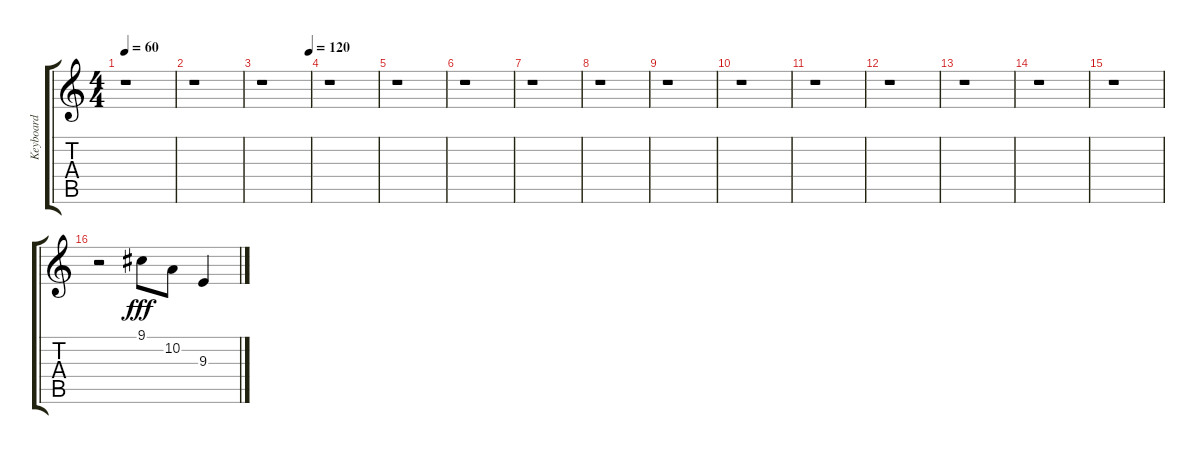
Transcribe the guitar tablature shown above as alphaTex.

\track ("Keyboard" "Keyboard") {instrument synthstrings1}
\staff {score tabs}
\tuning (E4 B3 G3 D3 A2 E2) {hide}
\ts (4 4)
\tempo 60
\clef g2
\ks c
r.1{dy fff} |
r.1 |
\tempo (120 0.984375)
r.1 |
r.1 |
r.1 |
r.1 |
r.1 |
r.1 |
r.1 |
r.1 |
r.1 |
r.1 |
r.1 |
r.1 |
r.1 |
r.2 9.1.8 10.2.8 9.3.4
